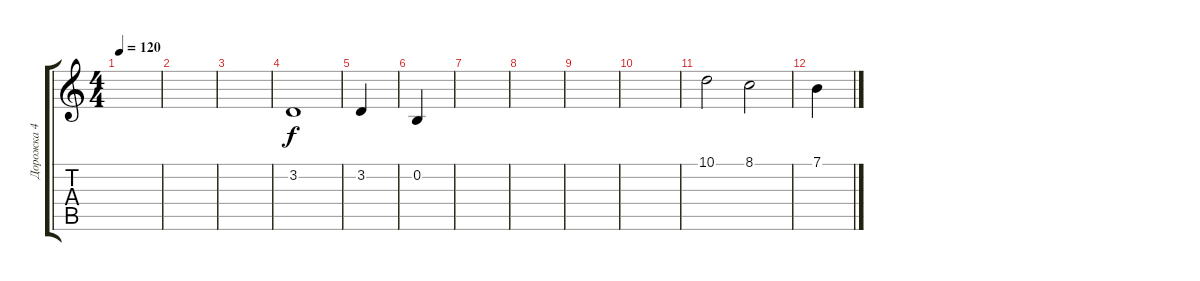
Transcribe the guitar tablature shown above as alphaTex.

\track ("Дорожка 4" "Дорожка 4") {instrument pad4choir}
\staff {score tabs}
\tuning (E4 B3 G3 D3 A2 E2) {hide}
\ts (4 4)
\tempo 120
\clef g2
\ks c
|
|
|
3.2.1 |
3.2.4 |
0.2.4 |
|
|
|
|
10.1.2 8.1.2 |
7.1.4
